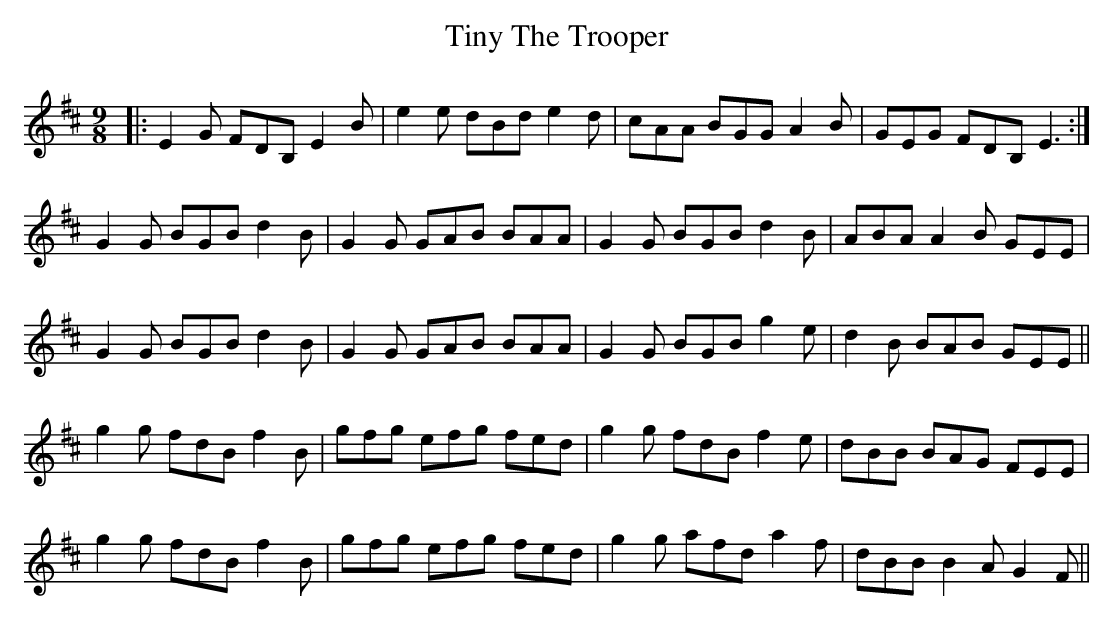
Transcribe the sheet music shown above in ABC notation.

X:1
T: Tiny The Trooper
M: 9/8
L: 1/8
K: Edor
|:E2 G FDB, E2 B|e2e dBd e2d|cAA BGG A2 B|GEG FDB, E3:|
G2 G BGB d2 B|G2G GAB BAA|G2 G BGB d2 B|ABA A2B GEE|
G2 G BGB d2 B|G2G GAB BAA|G2 G BGB g2 e|d2B BAB GEE||
g2g fdB f2 B|gfg efg fed|g2g fdB f2 e|dBB BAG FEE|
g2g fdB f2 B|gfg efg fed|g2g afd a2 f|dBB B2A G2F||
